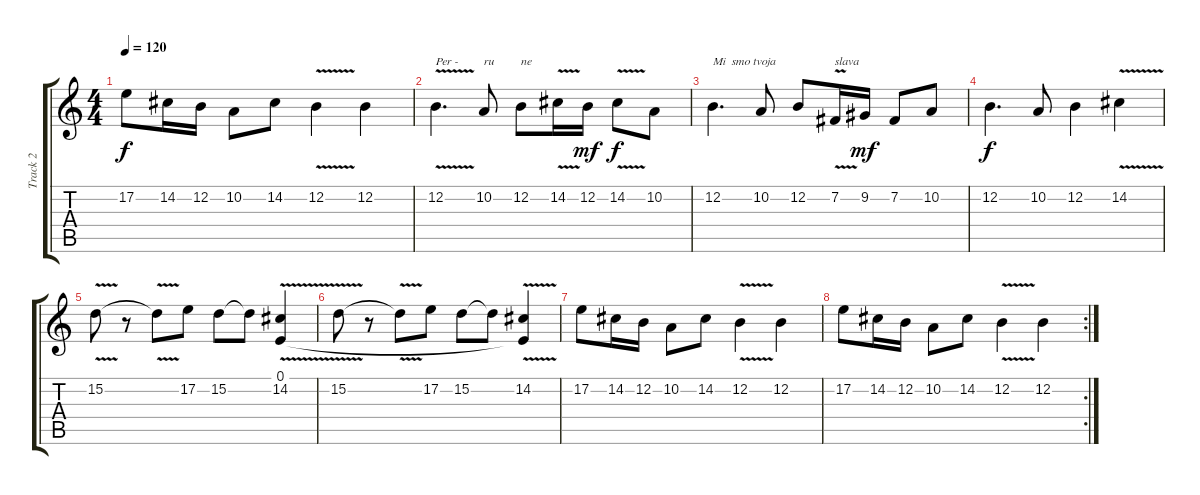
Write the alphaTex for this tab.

\track ("Track 2" "Track 2") {instrument flute}
\staff {score tabs}
\tuning (E4 B3 G3 D3 A2 E2) {hide}
\ts (4 4)
\tempo 120
\clef g2
\ks c
17.2.8{dy f} 14.2.16 12.2.16 10.2.8 14.2.8 12.2{v}.4 12.2.4 |
12.2{v}.4{d txt "Per - "} 10.2.8{txt "ru"} 12.2.8{txt "ne"} 14.2{v}.16 12.2.16{dy mf} 14.2{v}.8{dy f} 10.2.8 |
12.2.4{d txt "Mi  smo tvoja"} 10.2.8 12.2.8 7.2{v}.16{txt "slava"} 9.2.16{dy mf} 7.2.8 10.2.8 |
12.2.4{d dy f} 10.2.8 12.2.4 14.2{v}.4 |
15.2{v}.8 r.8 15.2{t}.8 17.2.8 15.2.8 15.2{t}.8 (0.1 14.2{v}).4 |
15.2{v}.8 r.8 15.2{t}.8 17.2.8 15.2.8 15.2{t}.8 (0.1{t} 14.2{v}).4 |
17.2.8 14.2.16 12.2.16 10.2.8 14.2.8 12.2{v}.4 12.2.4 |
\rc 2
17.2.8 14.2.16 12.2.16 10.2.8 14.2.8 12.2{v}.4 12.2.4
